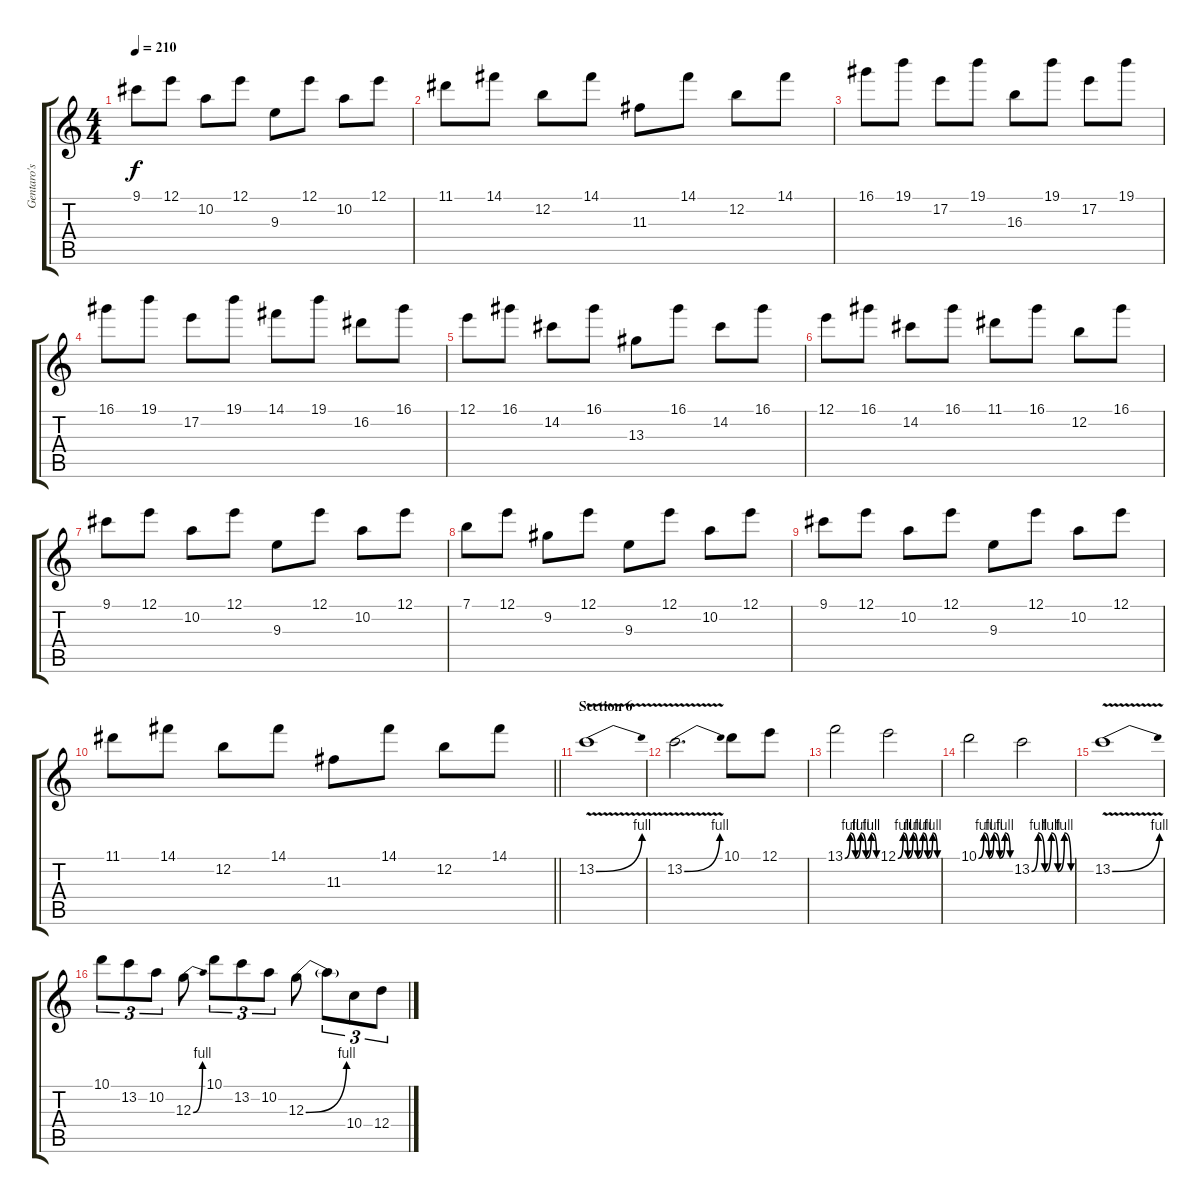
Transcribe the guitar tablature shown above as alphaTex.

\track ("Gentaro's Solo" "Gentaro's ") {instrument overdrivenguitar}
\staff {score tabs}
\tuning (E4 B3 G3 D3 A2 E2) {hide}
\ts (4 4)
\tempo 210
\clef g2
\ks c
9.1.8{dy f} 12.1.8 10.2.8 12.1.8 9.3.8 12.1.8 10.2.8 12.1.8 |
11.1.8 14.1.8 12.2.8 14.1.8 11.3.8 14.1.8 12.2.8 14.1.8 |
16.1.8 19.1.8 17.2.8 19.1.8 16.3.8 19.1.8 17.2.8 19.1.8 |
16.1.8 19.1.8 17.2.8 19.1.8 14.1.8 19.1.8 16.2.8 16.1.8 |
12.1.8 16.1.8 14.2.8 16.1.8 13.3.8 16.1.8 14.2.8 16.1.8 |
12.1.8 16.1.8 14.2.8 16.1.8 11.1.8 16.1.8 12.2.8 16.1.8 |
9.1.8 12.1.8 10.2.8 12.1.8 9.3.8 12.1.8 10.2.8 12.1.8 |
7.1.8 12.1.8 9.2.8 12.1.8 9.3.8 12.1.8 10.2.8 12.1.8 |
9.1.8 12.1.8 10.2.8 12.1.8 9.3.8 12.1.8 10.2.8 12.1.8 |
\barLineRight lightlight
11.1.8 14.1.8 12.2.8 14.1.8 11.3.8 14.1.8 12.2.8 14.1.8 |
\section ("" "Section 6")
13.2{be (bend 0 0 60 4) v}.1 |
13.2{be (bend 0 0 60 4) v}.2{d} 10.1.8 12.1.8 |
13.1{be (custom 0 0 10 4 20 0 30 4 40 0 50 4 60 0)}.2 12.1{be (custom 0 0 8 4 15 0 23 4 30 0 38 4 45 0 53 4 60 0)}.2 |
10.1{be (custom 0 0 10 4 20 0 29 4 40 0 50 4 60 0)}.2 13.2{be (custom 0 0 10 4 20 0 30 4 40 0 50 4 60 0)}.2 |
13.2{be (bend 0 0 60 4) v}.1 |
10.1.8{tu (3 2)} 13.2.8{tu (3 2)} 10.2.8{tu (3 2)} 12.3{be (bend 0 0 60 4)}.8 10.1.8{tu (3 2)} 13.2.8{tu (3 2)} 10.2.8{tu (3 2)} 12.3{be (bend 0 0 60 4)}.8 12.3{t}.8{tu (3 2)} 10.4.8{tu (3 2)} 12.4.8{tu (3 2)}
